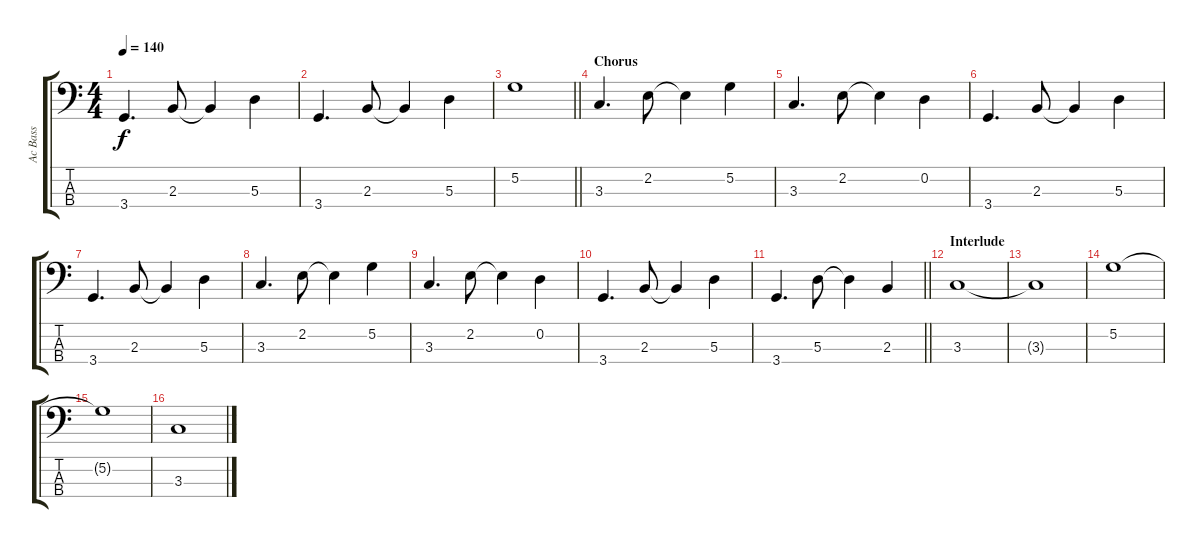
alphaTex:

\track ("Ac Bass" "Ac Bass") {instrument acousticbass}
\staff {score tabs}
\tuning (G2 D2 A1 E1) {hide}
\ts (4 4)
\tempo 140
\clef f4
\ks c
3.4.4{d dy f} 2.3.8 2.3{t}.4 5.3.4 |
3.4.4{d} 2.3.8 2.3{t}.4 5.3.4 |
\barLineRight lightlight
5.2.1 |
\section ("" "Chorus")
3.3.4{d} 2.2.8 2.2{t}.4 5.2.4 |
3.3.4{d} 2.2.8 2.2{t}.4 0.2.4 |
3.4.4{d} 2.3.8 2.3{t}.4 5.3.4 |
3.4.4{d} 2.3.8 2.3{t}.4 5.3.4 |
3.3.4{d} 2.2.8 2.2{t}.4 5.2.4 |
3.3.4{d} 2.2.8 2.2{t}.4 0.2.4 |
3.4.4{d} 2.3.8 2.3{t}.4 5.3.4 |
\barLineRight lightlight
3.4.4{d} 5.3.8 5.3{t}.4 2.3.4 |
\section ("" "Interlude")
3.3.1 |
3.3{t}.1 |
5.2.1 |
5.2{t}.1 |
3.3.1
